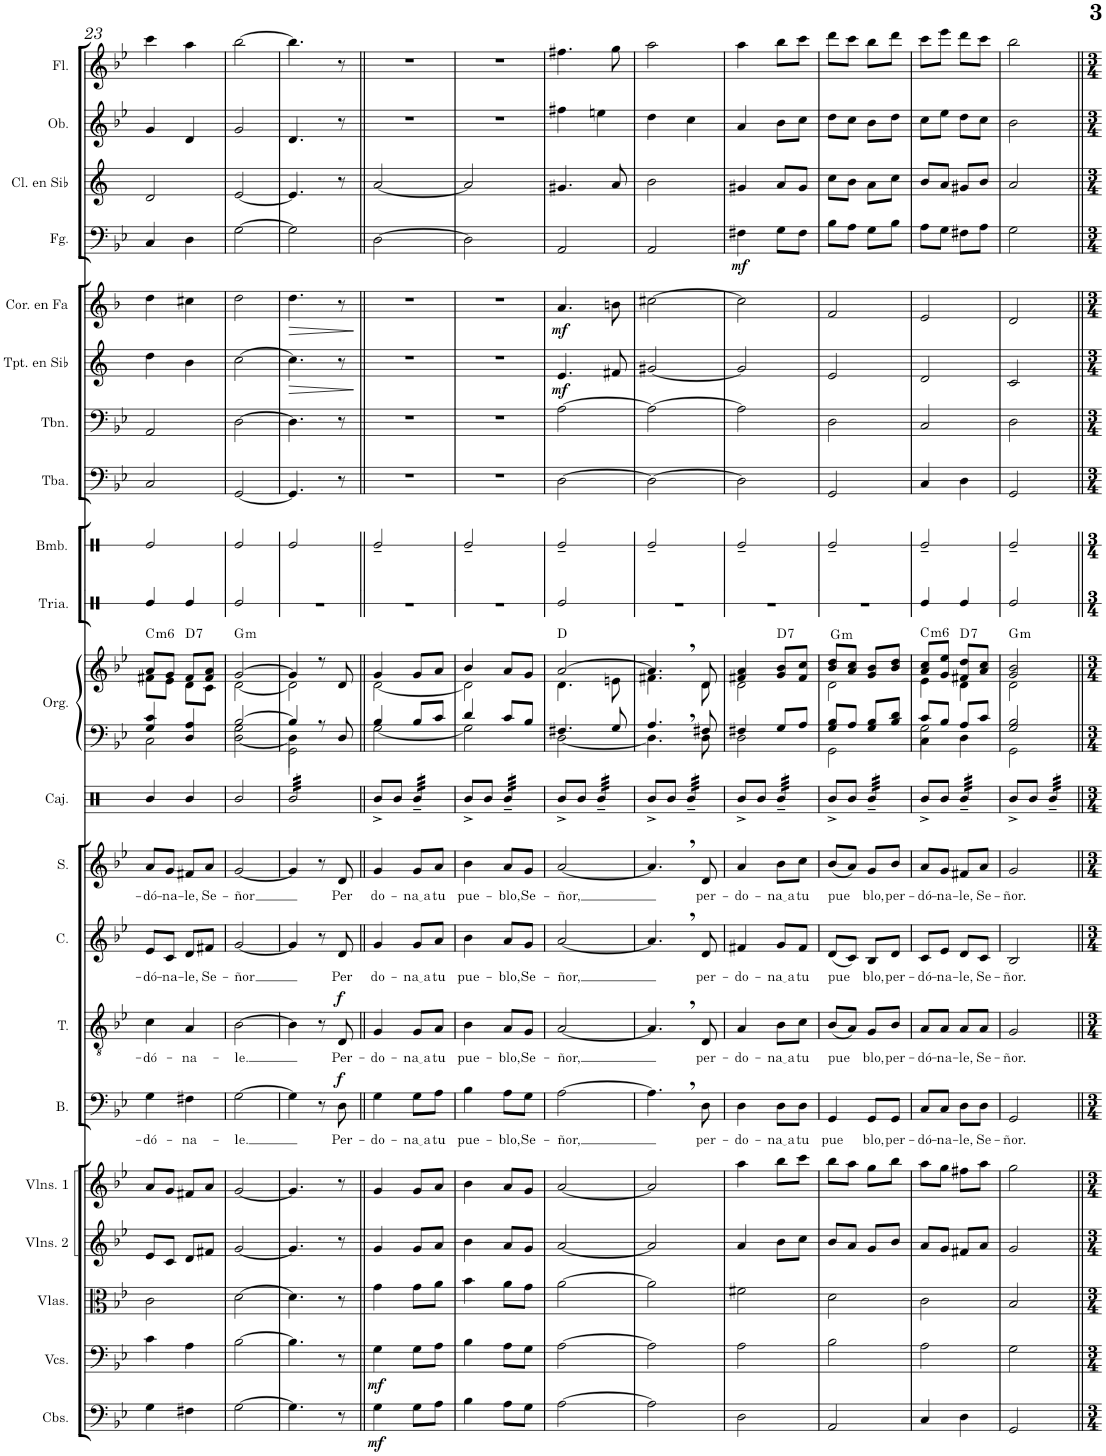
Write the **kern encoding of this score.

**kern	**dynam	**kern	**dynam	**kern	**kern	**kern	**kern	**text	**dynam	**kern	**text	**dynam	**kern	**text	**kern	**text	**kern	**kern	**kern	**harte	**kern	**kern	**kern	**kern	**kern	**dynam	**kern	**dynam	**kern	**dynam	**kern	**kern	**kern
*part21	*part21	*part20	*part20	*part19	*part18	*part17	*part16	*part16	*part16	*part15	*part15	*part15	*part14	*part14	*part13	*part13	*part12	*part11	*part11	*part11	*part10	*part9	*part8	*part7	*part6	*part6	*part5	*part5	*part4	*part4	*part3	*part2	*part1
*staff22	*staff22	*staff21	*staff21	*staff20	*staff19	*staff18	*staff17	*staff17	*staff17	*staff16	*staff16	*staff16	*staff15	*staff15	*staff14	*staff14	*staff13	*staff12	*staff11	*	*staff10	*staff9	*staff8	*staff7	*staff6	*staff6	*staff5	*staff5	*staff4	*staff4	*staff3	*staff2	*staff1
*I"Contrabajos	*	*I"Violonchelos	*	*I"Violas	*I"Violines 2	*I"Violines 1	*I"Bajo	*	*	*I"Tenor	*	*	*I"Contralto	*	*I"Soprano	*	*I"Caja clara	*I"Órgano	*	*	*I"Triángulo	*I"Bombo	*I"Tuba	*I"Trombón	*I"Trompeta en Sib	*	*I"Corno en Fa	*	*I"Fagot	*	*I"Clarinete en Sib	*I"Oboe	*I"Flauta
*I'Cbs.	*	*I'Vcs.	*	*I'Vlas.	*I'Vlns. 2	*I'Vlns. 1	*I'B.	*	*	*I'T.	*	*	*I'C.	*	*I'S.	*	*I'Caj.	*	*	*	*	*I'Bmb.	*I'Tba.	*I'Tbn.	*I'Tpt. en Sib	*	*I'Cor. en Fa	*	*I'Fg.	*	*I'Cl. en Sib	*I'Ob.	*I'Fl.
!!LO:PB:g=z
*clefF4	*	*clefF4	*	*clefC3	*clefG2	*clefG2	*clefF4	*	*	*clefGv2	*	*	*clefG2	*	*clefG2	*	*clefX	*clefF4	*clefG2	*	*clefX	*clefX	*clefF4	*clefF4	*clefG2	*	*clefG2	*	*clefF4	*	*clefG2	*clefG2	*clefG2
*Trd7c12	*	*	*	*	*	*	*	*	*	*	*	*	*	*	*	*	*	*	*	*	*	*	*	*	*Trd1c2	*	*Trd4c7	*	*	*	*Trd1c2	*	*
*k[b-e-]	*	*k[b-e-]	*	*k[b-e-]	*k[b-e-]	*k[b-e-]	*k[b-e-]	*	*	*k[b-e-]	*	*	*k[b-e-]	*	*k[b-e-]	*	*k[]	*k[b-e-]	*k[b-e-]	*	*k[]	*k[]	*k[b-e-]	*k[b-e-]	*k[]	*	*k[b-]	*	*k[b-e-]	*	*k[]	*k[b-e-]	*k[b-e-]
*M2/4	*	*M2/4	*	*M2/4	*M2/4	*M2/4	*M2/4	*	*	*M2/4	*	*	*M2/4	*	*M2/4	*	*M2/4	*M2/4	*M2/4	*	*M2/4	*M2/4	*M2/4	*M2/4	*M2/4	*	*M2/4	*	*M2/4	*	*M2/4	*M2/4	*M2/4
=23	=23	=23	=23	=23	=23	=23	=23	=23	=23	=23	=23	=23	=23	=23	=23	=23	=23	=23	=23	=23	=23	=23	=23	=23	=23	=23	=23	=23	=23	=23	=23	=23	=23
!	!	!	!	!	!	!	!	!LO:LY:b	!	!	!LO:LY:b	!	!	!LO:LY:b	!	!LO:LY:b	!	!	!	!LO:H:kt=m6	!	!	!	!	!	!	!	!	!	!	!	!	!
*	*	*	*	*	*	*	*	*	*	*	*	*	*	*	*	*	*	*^	*^	*	*	*	*	*	*	*	*	*	*	*	*	*	*
4G\	.	4c\	.	2c\	8e-/L	8a/L	4G\	-dó-	.	4c\	-dó-	.	8e-/L	-dó-	8a/L	-dó-	4R/	4G/ 4c/	2C\	8a/L	8f#X\L	C:min6	4Re/	2Re/	2C/	2AA/	4dd\	.	4dd\	.	4C/	.	2d/	4g/	4ccc\
!	!	!	!	!	!	!	!	!	!	!	!	!	!	!LO:LY:b	!	!LO:LY:b	!	!	!	!	!	!	!	!	!	!	!	!	!	!	!	!	!	!	!
.	.	.	.	.	8c/J	8g/J	.	.	.	.	.	.	8c/J	-na-	8g/J	-na-	.	.	.	8g/J	8e-\J	.	.	.	.	.	.	.	.	.	.	.	.	.	.
!	!	!	!	!	!	!	!	!LO:LY:b	!	!	!LO:LY:b	!	!	!LO:LY:b	!	!LO:LY:b	!	!	!	!	!	!LO:H:kt=7	!	!	!	!	!	!	!	!	!	!	!	!	!
4F#X\	.	4A\	.	.	8d/L	8f#X/L	4F#X\	-na-	.	4A/	-na-	.	8d/L	-le,	8f#X/L	-le,	4R/	4D/ 4A/	.	8f#/L	8d\L	D:7	4Re/	.	.	.	4b\	.	4cc#X\	.	4D\	.	.	4d/	4aa\
!	!	!	!	!	!	!	!	!	!	!	!	!	!	!LO:LY:b	!	!LO:LY:b	!	!	!	!	!	!	!	!	!	!	!	!	!	!	!	!	!	!	!
.	.	.	.	.	8f#X/J	8a/J	.	.	.	.	.	.	8f#X/J	Se-	8a/J	Se-	.	.	.	8f#/ 8a/J	8c\J	.	.	.	.	.	.	.	.	.	.	.	.	.	.
=24	=24	=24	=24	=24	=24	=24	=24	=24	=24	=24	=24	=24	=24	=24	=24	=24	=24	=24	=24	=24	=24	=24	=24	=24	=24	=24	=24	=24	=24	=24	=24	=24	=24	=24	=24
!	!	!	!	!	!	!	!	!LO:LY:b	!	!	!LO:LY:b	!	!	!LO:LY:b	!	!LO:LY:b	!	!	!	!	!	!LO:H:kt=m	!	!	!	!	!	!	!	!	!	!	!	!	!
[2G\	.	[2B-\	.	[2d\	[2g/	[2g/	[2G\	-le.	.	[2B-\	-le.	.	[2g/	-ñor	[2g/	-ñor	2R/	[2B-/	[2D\ 2G\	[2g/	[2d\	G:min	2Re/	2Re/	[2GG/	[2D\	[2cc\	.	2dd\	.	[2G\	.	[2e/	2g/	[2bb-\
=25	=25	=25	=25	=25	=25	=25	=25	=25	=25	=25	=25	=25	=25	=25	=25	=25	=25	=25	=25	=25	=25	=25	=25	=25	=25	=25	=25	=25	=25	=25	=25	=25	=25	=25	=25
*	*	*	*	*	*	*	*	*	*	*	*	*	*	*	*	*	*	*	*^	*	*	*	*	*	*	*	*	*	*	*	*	*	*	*	*
!	!	!	!	!	!	!	!	!	!	!	!	!	!	!	!	!	!	!	!	!	!	!	!	!	!	!	!	!	!LO:HP:b	!	!LO:HP:b	!	!	!	!	!
*	*	*	*	*	*	*	*	*	*	*	*	*	*	*	*	*	*tremolo	*	*	*	*	*	*	*	*	*	*	*	*	*	*	*	*	*	*	*
4.G\]	.	4.B-\]	.	4.d\]	4.g/]	4.g/]	4G\]	.	.	4B-\]	.	.	4g/]	.	4g/]	.	32R/LLL	4B-/]	4D\]	2GG\	4g/]	2d\]	.	2r	2Re/	4.GG/]	4.D\]	4.cc\]	>	4.dd\	>	2G\]	.	4.e/]	4.d/	4.bb-\]
.	.	.	.	.	.	.	.	.	.	.	.	.	.	.	.	.	32R/	.	.	.	.	.	.	.	.	.	.	.	.	.	.	.	.	.	.	.
.	.	.	.	.	.	.	.	.	.	.	.	.	.	.	.	.	32R/	.	.	.	.	.	.	.	.	.	.	.	.	.	.	.	.	.	.	.
.	.	.	.	.	.	.	.	.	.	.	.	.	.	.	.	.	32R/	.	.	.	.	.	.	.	.	.	.	.	.	.	.	.	.	.	.	.
.	.	.	.	.	.	.	.	.	.	.	.	.	.	.	.	.	32R/	.	.	.	.	.	.	.	.	.	.	.	.	.	.	.	.	.	.	.
.	.	.	.	.	.	.	.	.	.	.	.	.	.	.	.	.	32R/	.	.	.	.	.	.	.	.	.	.	.	.	.	.	.	.	.	.	.
.	.	.	.	.	.	.	.	.	.	.	.	.	.	.	.	.	32R/	.	.	.	.	.	.	.	.	.	.	.	.	.	.	.	.	.	.	.
.	.	.	.	.	.	.	.	.	.	.	.	.	.	.	.	.	32R/	.	.	.	.	.	.	.	.	.	.	.	.	.	.	.	.	.	.	.
.	.	.	.	.	.	.	8r	.	.	8r	.	.	8r	.	8r	.	32R/	8r	4ryy	.	8r	.	.	.	.	.	.	.	.	.	.	.	.	.	.	.
.	.	.	.	.	.	.	.	.	.	.	.	.	.	.	.	.	32R/	.	.	.	.	.	.	.	.	.	.	.	.	.	.	.	.	.	.	.
.	.	.	.	.	.	.	.	.	.	.	.	.	.	.	.	.	32R/	.	.	.	.	.	.	.	.	.	.	.	.	.	.	.	.	.	.	.
.	.	.	.	.	.	.	.	.	.	.	.	.	.	.	.	.	32R/	.	.	.	.	.	.	.	.	.	.	.	.	.	.	.	.	.	.	.
!	!	!	!	!	!	!	!	!LO:LY:b	!LO:DY:a	!	!LO:LY:b	!LO:DY:a	!	!LO:LY:b	!	!LO:LY:b	!	!	!	!	!	!	!	!	!	!	!	!	!	!	!	!	!	!	!	!
8r	.	8r	.	8r	8r	8r	8D\	Per-	f	8D/	Per-	f	8d/	Per	8d/	Per	32R/	8D/	.	.	8d/	.	.	.	.	8r	8r	8r	.	8r	.	.	.	8r	8r	8r
.	.	.	.	.	.	.	.	.	.	.	.	.	.	.	.	.	32R/	.	.	.	.	.	.	.	.	.	.	.	.	.	.	.	.	.	.	.
.	.	.	.	.	.	.	.	.	.	.	.	.	.	.	.	.	32R/	.	.	.	.	.	.	.	.	.	.	.	.	.	.	.	.	.	.	.
.	.	.	.	.	.	.	.	.	.	.	.	.	.	.	.	.	32R/JJJ	.	.	.	.	.	.	.	.	.	.	.	.	.	.	.	.	.	.	.
*	*	*	*	*	*	*	*	*	*	*	*	*	*	*	*	*	*	*v	*v	*v	*	*	*	*	*	*	*	*	*	*	*	*	*	*	*	*
*	*	*	*	*	*	*	*	*	*	*	*	*	*	*	*	*	*	*	*v	*v	*	*	*	*	*	*	*	*	*	*	*	*	*	*
.	.	.	.	.	.	.	.	.	.	.	.	.	.	.	.	.	.	.	.	.	.	.	.	.	.	]	.	]	.	.	.	.	.
=26||	=26||	=26||	=26||	=26||	=26||	=26||	=26||	=26||	=26||	=26||	=26||	=26||	=26||	=26||	=26||	=26||	=26||	=26||	=26||	=26||	=26||	=26||	=26||	=26||	=26||	=26||	=26||	=26||	=26||	=26||	=26||	=26||	=26||
!	!LO:DY:b	!	!LO:DY:b	!	!	!	!	!LO:LY:b	!	!	!LO:LY:b	!	!	!LO:LY:b	!	!LO:LY:b	!	!	!	!	!	!	!	!	!	!	!	!	!	!	!	!	!
*	*	*	*	*	*	*	*	*	*	*	*	*	*	*	*	*	*	*^	*^	*	*	*	*	*	*	*	*	*	*	*	*	*	*
4G\	mf	4G\	mf	4g\	4g/	4g/	4G\	-do-	.	4G/	-do-	.	4g/	-do-	4g/	-do-	8R^/L	4B-/	[2G\	4g/	[2d\	.	2r	2Re~/	2r	2r	2r	.	2r	.	[2D\	.	[2a/	2r	2r
.	.	.	.	.	.	.	.	.	.	.	.	.	.	.	.	.	8R/J	.	.	.	.	.	.	.	.	.	.	.	.	.	.	.	.	.	.
!	!	!	!	!	!	!	!	!LO:LY:b	!	!	!LO:LY:b	!	!	!LO:LY:b	!	!LO:LY:b	!	!	!	!	!	!	!	!	!	!	!	!	!	!	!	!	!	!	!
8G\L	.	8G\L	.	8g\L	8g/L	8g/L	8G\L	na a	.	8G/L	na a	.	8g/L	na a	8g/L	na a	32R~/LLL	8B-/L	.	8g/L	.	.	.	.	.	.	.	.	.	.	.	.	.	.	.
.	.	.	.	.	.	.	.	.	.	.	.	.	.	.	.	.	32R~/	.	.	.	.	.	.	.	.	.	.	.	.	.	.	.	.	.	.
.	.	.	.	.	.	.	.	.	.	.	.	.	.	.	.	.	32R~/	.	.	.	.	.	.	.	.	.	.	.	.	.	.	.	.	.	.
.	.	.	.	.	.	.	.	.	.	.	.	.	.	.	.	.	32R~/	.	.	.	.	.	.	.	.	.	.	.	.	.	.	.	.	.	.
!	!	!	!	!	!	!	!	!LO:LY:b	!	!	!LO:LY:b	!	!	!LO:LY:b	!	!LO:LY:b	!	!	!	!	!	!	!	!	!	!	!	!	!	!	!	!	!	!	!
8A\J	.	8A\J	.	8a\J	8a/J	8a/J	8A\J	tu	.	8A/J	tu	.	8a/J	tu	8a/J	tu	32R~/	8c/J	.	8a/J	.	.	.	.	.	.	.	.	.	.	.	.	.	.	.
.	.	.	.	.	.	.	.	.	.	.	.	.	.	.	.	.	32R~/	.	.	.	.	.	.	.	.	.	.	.	.	.	.	.	.	.	.
.	.	.	.	.	.	.	.	.	.	.	.	.	.	.	.	.	32R~/	.	.	.	.	.	.	.	.	.	.	.	.	.	.	.	.	.	.
.	.	.	.	.	.	.	.	.	.	.	.	.	.	.	.	.	32R~/JJJ	.	.	.	.	.	.	.	.	.	.	.	.	.	.	.	.	.	.
=27	=27	=27	=27	=27	=27	=27	=27	=27	=27	=27	=27	=27	=27	=27	=27	=27	=27	=27	=27	=27	=27	=27	=27	=27	=27	=27	=27	=27	=27	=27	=27	=27	=27	=27	=27
!	!	!	!	!	!	!	!	!LO:LY:b	!	!	!LO:LY:b	!	!	!LO:LY:b	!	!LO:LY:b	!	!	!	!	!	!	!	!	!	!	!	!	!	!	!	!	!	!	!
4B-\	.	4B-\	.	4b-\	4b-\	4b-\	4B-\	pue-	.	4B-\	pue-	.	4b-\	pue-	4b-\	pue-	8R^/L	4d/	2G\]	4b-/	2d\]	.	2r	2Re~/	2r	2r	2r	.	2r	.	2D\]	.	2a/]	2r	2r
.	.	.	.	.	.	.	.	.	.	.	.	.	.	.	.	.	8R/J	.	.	.	.	.	.	.	.	.	.	.	.	.	.	.	.	.	.
!	!	!	!	!	!	!	!	!LO:LY:b	!	!	!LO:LY:b	!	!	!LO:LY:b	!	!LO:LY:b	!	!	!	!	!	!	!	!	!	!	!	!	!	!	!	!	!	!	!
8A\L	.	8A\L	.	8a\L	8a/L	8a/L	8A\L	-blo,	.	8A/L	-blo,	.	8a/L	-blo,	8a/L	-blo,	32R~/LLL	8c/L	.	8a/L	.	.	.	.	.	.	.	.	.	.	.	.	.	.	.
.	.	.	.	.	.	.	.	.	.	.	.	.	.	.	.	.	32R~/	.	.	.	.	.	.	.	.	.	.	.	.	.	.	.	.	.	.
.	.	.	.	.	.	.	.	.	.	.	.	.	.	.	.	.	32R~/	.	.	.	.	.	.	.	.	.	.	.	.	.	.	.	.	.	.
.	.	.	.	.	.	.	.	.	.	.	.	.	.	.	.	.	32R~/	.	.	.	.	.	.	.	.	.	.	.	.	.	.	.	.	.	.
!	!	!	!	!	!	!	!	!LO:LY:b	!	!	!LO:LY:b	!	!	!LO:LY:b	!	!LO:LY:b	!	!	!	!	!	!	!	!	!	!	!	!	!	!	!	!	!	!	!
8G\J	.	8G\J	.	8g\J	8g/J	8g/J	8G\J	Se-	.	8G/J	Se-	.	8g/J	Se-	8g/J	Se-	32R~/	8B-/J	.	8g/J	.	.	.	.	.	.	.	.	.	.	.	.	.	.	.
.	.	.	.	.	.	.	.	.	.	.	.	.	.	.	.	.	32R~/	.	.	.	.	.	.	.	.	.	.	.	.	.	.	.	.	.	.
.	.	.	.	.	.	.	.	.	.	.	.	.	.	.	.	.	32R~/	.	.	.	.	.	.	.	.	.	.	.	.	.	.	.	.	.	.
.	.	.	.	.	.	.	.	.	.	.	.	.	.	.	.	.	32R~/JJJ	.	.	.	.	.	.	.	.	.	.	.	.	.	.	.	.	.	.
=28	=28	=28	=28	=28	=28	=28	=28	=28	=28	=28	=28	=28	=28	=28	=28	=28	=28	=28	=28	=28	=28	=28	=28	=28	=28	=28	=28	=28	=28	=28	=28	=28	=28	=28	=28
!	!	!	!	!	!	!	!	!LO:LY:b	!	!	!LO:LY:b	!	!	!LO:LY:b	!	!LO:LY:b	!	!	!	!	!	!	!	!	!	!	!	!LO:DY:b	!	!LO:DY:b	!	!	!	!	!
[2A\	.	[2A\	.	[2a\	[2a/	[2a/	[2A\	-ñor,	.	[2A/	-ñor,	.	[2a/	-ñor,	[2a/	-ñor,	8R^/L	4.F#X/	[2D\	[2a/	4.d\	D:maj	2Re/	2Re~/	[2D\	[2A\	4.e/	mf	4.a/	mf	2AA/	.	4.g#X/	4ff#X\	4.ff#X\
.	.	.	.	.	.	.	.	.	.	.	.	.	.	.	.	.	8R/J	.	.	.	.	.	.	.	.	.	.	.	.	.	.	.	.	.	.
.	.	.	.	.	.	.	.	.	.	.	.	.	.	.	.	.	32R~/LLL	.	.	.	.	.	.	.	.	.	.	.	.	.	.	.	.	4een\	.
.	.	.	.	.	.	.	.	.	.	.	.	.	.	.	.	.	32R~/	.	.	.	.	.	.	.	.	.	.	.	.	.	.	.	.	.	.
.	.	.	.	.	.	.	.	.	.	.	.	.	.	.	.	.	32R~/	.	.	.	.	.	.	.	.	.	.	.	.	.	.	.	.	.	.
.	.	.	.	.	.	.	.	.	.	.	.	.	.	.	.	.	32R~/	.	.	.	.	.	.	.	.	.	.	.	.	.	.	.	.	.	.
.	.	.	.	.	.	.	.	.	.	.	.	.	.	.	.	.	32R~/	8G/	.	.	8en\	.	.	.	.	.	8f#X/	.	8bn\	.	.	.	8a/	.	8gg\
.	.	.	.	.	.	.	.	.	.	.	.	.	.	.	.	.	32R~/	.	.	.	.	.	.	.	.	.	.	.	.	.	.	.	.	.	.
.	.	.	.	.	.	.	.	.	.	.	.	.	.	.	.	.	32R~/	.	.	.	.	.	.	.	.	.	.	.	.	.	.	.	.	.	.
.	.	.	.	.	.	.	.	.	.	.	.	.	.	.	.	.	32R~/JJJ	.	.	.	.	.	.	.	.	.	.	.	.	.	.	.	.	.	.
=29	=29	=29	=29	=29	=29	=29	=29	=29	=29	=29	=29	=29	=29	=29	=29	=29	=29	=29	=29	=29	=29	=29	=29	=29	=29	=29	=29	=29	=29	=29	=29	=29	=29	=29	=29
2A\]	.	2A\]	.	2a\]	2a/]	2a/]	4.A,\]	.	.	4.A,/]	.	.	4.a,/]	.	4.a,/]	.	8R^/L	4.A,/	4.D\]	4.a,/]	4.f#X\	.	2r	2Re~/	2D\_	2A\_	[2g#X/	.	[2cc#X\	.	2AA/	.	2b\	4dd\	2aa\
.	.	.	.	.	.	.	.	.	.	.	.	.	.	.	.	.	8R/J	.	.	.	.	.	.	.	.	.	.	.	.	.	.	.	.	.	.
.	.	.	.	.	.	.	.	.	.	.	.	.	.	.	.	.	32R~/LLL	.	.	.	.	.	.	.	.	.	.	.	.	.	.	.	.	4cc\	.
.	.	.	.	.	.	.	.	.	.	.	.	.	.	.	.	.	32R~/	.	.	.	.	.	.	.	.	.	.	.	.	.	.	.	.	.	.
.	.	.	.	.	.	.	.	.	.	.	.	.	.	.	.	.	32R~/	.	.	.	.	.	.	.	.	.	.	.	.	.	.	.	.	.	.
.	.	.	.	.	.	.	.	.	.	.	.	.	.	.	.	.	32R~/	.	.	.	.	.	.	.	.	.	.	.	.	.	.	.	.	.	.
!	!	!	!	!	!	!	!	!LO:LY:b	!	!	!LO:LY:b	!	!	!LO:LY:b	!	!LO:LY:b	!	!	!	!	!	!	!	!	!	!	!	!	!	!	!	!	!	!	!
.	.	.	.	.	.	.	8D\	per-	.	8D/	per-	.	8d/	per-	8d/	per-	32R~/	8F#X/	8D\	8d/	8d\	.	.	.	.	.	.	.	.	.	.	.	.	.	.
.	.	.	.	.	.	.	.	.	.	.	.	.	.	.	.	.	32R~/	.	.	.	.	.	.	.	.	.	.	.	.	.	.	.	.	.	.
.	.	.	.	.	.	.	.	.	.	.	.	.	.	.	.	.	32R~/	.	.	.	.	.	.	.	.	.	.	.	.	.	.	.	.	.	.
.	.	.	.	.	.	.	.	.	.	.	.	.	.	.	.	.	32R~/JJJ	.	.	.	.	.	.	.	.	.	.	.	.	.	.	.	.	.	.
=30	=30	=30	=30	=30	=30	=30	=30	=30	=30	=30	=30	=30	=30	=30	=30	=30	=30	=30	=30	=30	=30	=30	=30	=30	=30	=30	=30	=30	=30	=30	=30	=30	=30	=30	=30
!	!	!	!	!	!	!	!	!LO:LY:b	!	!	!LO:LY:b	!	!	!LO:LY:b	!	!LO:LY:b	!	!	!	!	!	!	!	!	!	!	!	!	!	!	!	!LO:DY:b	!	!	!
2D\	.	2A\	.	2f#X\	4a/	4aa\	4D\	-do-	.	4A/	-do-	.	4f#X/	-do-	4a/	-do-	8R^/L	4F#X/	2D\	4f#X/ 4a/	2d\	.	2r	2Re~/	2D\]	2A\]	2g#/]	.	2cc#\]	.	4F#X\	mf	4g#X/	4a/	4aa\
.	.	.	.	.	.	.	.	.	.	.	.	.	.	.	.	.	8R/J	.	.	.	.	.	.	.	.	.	.	.	.	.	.	.	.	.	.
!	!	!	!	!	!	!	!	!LO:LY:b	!	!	!LO:LY:b	!	!	!LO:LY:b	!	!LO:LY:b	!	!	!	!	!	!LO:H:kt=7	!	!	!	!	!	!	!	!	!	!	!	!	!
.	.	.	.	.	8b-\L	8bb-\L	8D\L	na a	.	8B-\L	na a	.	8g/L	na a	8b-\L	na a	32R~/LLL	8G/L	.	8g/ 8b-/L	.	D:7	.	.	.	.	.	.	.	.	8G\L	.	8a/L	8b-\L	8bb-\L
.	.	.	.	.	.	.	.	.	.	.	.	.	.	.	.	.	32R~/	.	.	.	.	.	.	.	.	.	.	.	.	.	.	.	.	.	.
.	.	.	.	.	.	.	.	.	.	.	.	.	.	.	.	.	32R~/	.	.	.	.	.	.	.	.	.	.	.	.	.	.	.	.	.	.
.	.	.	.	.	.	.	.	.	.	.	.	.	.	.	.	.	32R~/	.	.	.	.	.	.	.	.	.	.	.	.	.	.	.	.	.	.
!	!	!	!	!	!	!	!	!LO:LY:b	!	!	!LO:LY:b	!	!	!LO:LY:b	!	!LO:LY:b	!	!	!	!	!	!	!	!	!	!	!	!	!	!	!	!	!	!	!
.	.	.	.	.	8cc\J	8ccc\J	8D\J	tu	.	8c\J	tu	.	8f#/J	tu	8cc\J	tu	32R~/	8A/J	.	8f#/ 8cc/J	.	.	.	.	.	.	.	.	.	.	8F#\J	.	8g#/J	8cc\J	8ccc\J
.	.	.	.	.	.	.	.	.	.	.	.	.	.	.	.	.	32R~/	.	.	.	.	.	.	.	.	.	.	.	.	.	.	.	.	.	.
.	.	.	.	.	.	.	.	.	.	.	.	.	.	.	.	.	32R~/	.	.	.	.	.	.	.	.	.	.	.	.	.	.	.	.	.	.
.	.	.	.	.	.	.	.	.	.	.	.	.	.	.	.	.	32R~/JJJ	.	.	.	.	.	.	.	.	.	.	.	.	.	.	.	.	.	.
=31	=31	=31	=31	=31	=31	=31	=31	=31	=31	=31	=31	=31	=31	=31	=31	=31	=31	=31	=31	=31	=31	=31	=31	=31	=31	=31	=31	=31	=31	=31	=31	=31	=31	=31	=31
!	!	!	!	!	!	!	!	!LO:LY:b	!	!	!LO:LY:b	!	!	!LO:LY:b	!	!LO:LY:b	!	!	!	!	!	!LO:H:kt=m	!	!	!	!	!	!	!	!	!	!	!	!	!
2AA/	.	2B-\	.	2d\	8b-/L	8bb-\L	4GG/	pue	.	(8B-/L	pue	.	(8d/L	pue	(8b-/L	pue	8R^/L	8G/ 8B-/L	2GG\	8b-/ 8dd/L	2d\	G:min	2r	2Re~/	2GG/	2D\	2e/	.	2f/	.	8B-\L	.	8cc\L	8dd\L	8ddd\L
.	.	.	.	.	8a/J	8aa\J	.	.	.	8A/J)	.	.	8c/J)	.	8a/J)	.	8R/J	8A/J	.	8a/ 8cc/J	.	.	.	.	.	.	.	.	.	.	8A\J	.	8b\J	8cc\J	8ccc\J
!	!	!	!	!	!	!	!	!LO:LY:b	!	!	!LO:LY:b	!	!	!LO:LY:b	!	!LO:LY:b	!	!	!	!	!	!	!	!	!	!	!	!	!	!	!	!	!	!	!
.	.	.	.	.	8g/L	8gg\L	8GG/L	blo,	.	8G/L	blo,	.	8B-/L	blo,	8g/L	blo,	32R~/LLL	8G/ 8B-/L	.	8g/ 8b-/L	.	.	.	.	.	.	.	.	.	.	8G\L	.	8a\L	8b-\L	8bb-\L
.	.	.	.	.	.	.	.	.	.	.	.	.	.	.	.	.	32R~/	.	.	.	.	.	.	.	.	.	.	.	.	.	.	.	.	.	.
.	.	.	.	.	.	.	.	.	.	.	.	.	.	.	.	.	32R~/	.	.	.	.	.	.	.	.	.	.	.	.	.	.	.	.	.	.
.	.	.	.	.	.	.	.	.	.	.	.	.	.	.	.	.	32R~/	.	.	.	.	.	.	.	.	.	.	.	.	.	.	.	.	.	.
!	!	!	!	!	!	!	!	!LO:LY:b	!	!	!LO:LY:b	!	!	!LO:LY:b	!	!LO:LY:b	!	!	!	!	!	!	!	!	!	!	!	!	!	!	!	!	!	!	!
.	.	.	.	.	8b-/J	8bb-\J	8GG/J	per-	.	8B-/J	per-	.	8d/J	per-	8b-/J	per-	32R~/	8B-/ 8d/J	.	8b-/ 8dd/J	.	.	.	.	.	.	.	.	.	.	8B-\J	.	8cc\J	8dd\J	8ddd\J
.	.	.	.	.	.	.	.	.	.	.	.	.	.	.	.	.	32R~/	.	.	.	.	.	.	.	.	.	.	.	.	.	.	.	.	.	.
.	.	.	.	.	.	.	.	.	.	.	.	.	.	.	.	.	32R~/	.	.	.	.	.	.	.	.	.	.	.	.	.	.	.	.	.	.
.	.	.	.	.	.	.	.	.	.	.	.	.	.	.	.	.	32R~/JJJ	.	.	.	.	.	.	.	.	.	.	.	.	.	.	.	.	.	.
*	*	*	*	*	*	*	*	*	*	*	*	*	*	*	*	*	*	*v	*v	*	*	*	*	*	*	*	*	*	*	*	*	*	*	*	*
=32	=32	=32	=32	=32	=32	=32	=32	=32	=32	=32	=32	=32	=32	=32	=32	=32	=32	=32	=32	=32	=32	=32	=32	=32	=32	=32	=32	=32	=32	=32	=32	=32	=32	=32
!	!	!	!	!	!	!	!	!LO:LY:b	!	!	!LO:LY:b	!	!	!LO:LY:b	!	!LO:LY:b	!	!	!	!	!LO:H:kt=m6	!	!	!	!	!	!	!	!	!	!	!	!	!
*	*	*	*	*	*	*	*	*	*	*	*	*	*	*	*	*	*	*^	*	*	*	*	*	*	*	*	*	*	*	*	*	*	*	*
*	*	*	*	*	*	*	*	*	*	*	*	*	*	*	*	*	*	*	*^	*	*	*	*	*	*	*	*	*	*	*	*	*	*	*	*
4C/	.	2A\	.	2c\	8a/L	8aa\L	8C/L	-dó-	.	8A/L	-dó-	.	8c/L	-dó-	8a/L	-dó-	8R^/L	8c/L	4C\	2G\	8a/ 8cc/L	4e-\	C:min6	4Re/	2Re~/	4C/	2C/	2d/	.	2e/	.	8A\L	.	8b/L	8cc\L	8ccc\L
!	!	!	!	!	!	!	!	!LO:LY:b	!	!	!LO:LY:b	!	!	!LO:LY:b	!	!LO:LY:b	!	!	!	!	!	!	!	!	!	!	!	!	!	!	!	!	!	!	!	!
.	.	.	.	.	8g/J	8gg\J	8C/J	-na-	.	8A/J	-na-	.	8e-/J	-na-	8g/J	-na-	8R/J	8B-/J	.	.	8g/ 8ee-/J	.	.	.	.	.	.	.	.	.	.	8G\J	.	8a/J	8ee-\J	8eee-\J
!	!	!	!	!	!	!	!	!LO:LY:b	!	!	!LO:LY:b	!	!	!LO:LY:b	!	!LO:LY:b	!	!	!	!	!	!	!LO:H:kt=7	!	!	!	!	!	!	!	!	!	!	!	!	!
4D\	.	.	.	.	8f#X/L	8ff#X\L	8D\L	-le,	.	8A/L	-le,	.	8d/L	-le,	8f#X/L	-le,	32R~/LLL	8A/L	4D\	.	8f#X/ 8dd/L	4d\	D:7	4Re/	.	4D\	.	.	.	.	.	8F#X\L	.	8g#X/L	8dd\L	8ddd\L
.	.	.	.	.	.	.	.	.	.	.	.	.	.	.	.	.	32R~/	.	.	.	.	.	.	.	.	.	.	.	.	.	.	.	.	.	.	.
.	.	.	.	.	.	.	.	.	.	.	.	.	.	.	.	.	32R~/	.	.	.	.	.	.	.	.	.	.	.	.	.	.	.	.	.	.	.
.	.	.	.	.	.	.	.	.	.	.	.	.	.	.	.	.	32R~/	.	.	.	.	.	.	.	.	.	.	.	.	.	.	.	.	.	.	.
!	!	!	!	!	!	!	!	!LO:LY:b	!	!	!LO:LY:b	!	!	!LO:LY:b	!	!LO:LY:b	!	!	!	!	!	!	!	!	!	!	!	!	!	!	!	!	!	!	!	!
.	.	.	.	.	8a/J	8aa\J	8D\J	Se-	.	8A/J	Se-	.	8c/J	Se-	8a/J	Se-	32R~/	8c/J	.	.	8a/ 8cc/J	.	.	.	.	.	.	.	.	.	.	8A\J	.	8b/J	8cc\J	8ccc\J
.	.	.	.	.	.	.	.	.	.	.	.	.	.	.	.	.	32R~/	.	.	.	.	.	.	.	.	.	.	.	.	.	.	.	.	.	.	.
.	.	.	.	.	.	.	.	.	.	.	.	.	.	.	.	.	32R~/	.	.	.	.	.	.	.	.	.	.	.	.	.	.	.	.	.	.	.
.	.	.	.	.	.	.	.	.	.	.	.	.	.	.	.	.	32R~/JJJ	.	.	.	.	.	.	.	.	.	.	.	.	.	.	.	.	.	.	.
*	*	*	*	*	*	*	*	*	*	*	*	*	*	*	*	*	*	*v	*v	*v	*	*	*	*	*	*	*	*	*	*	*	*	*	*	*	*
=33	=33	=33	=33	=33	=33	=33	=33	=33	=33	=33	=33	=33	=33	=33	=33	=33	=33	=33	=33	=33	=33	=33	=33	=33	=33	=33	=33	=33	=33	=33	=33	=33	=33	=33
!	!	!	!	!	!	!	!	!LO:LY:b	!	!	!LO:LY:b	!	!	!LO:LY:b	!	!LO:LY:b	!	!	!	!	!LO:H:kt=m	!	!	!	!	!	!	!	!	!	!	!	!	!
*	*	*	*	*	*	*	*	*	*	*	*	*	*	*	*	*	*	*^	*	*	*	*	*	*	*	*	*	*	*	*	*	*	*	*
2GG/	.	2G\	.	2B-/	2g/	2gg\	2GG/	-ñor.	.	2G/	-ñor.	.	2B-/	-ñor.	2g/	-ñor.	8R^/L	2G/ 2B-/	2GG\	2g/ 2b-/	2d\	G:min	2Re/	2Re~/	2GG/	2D\	2c/	.	2d/	.	2G\	.	2a/	2b-\	2bb-\
.	.	.	.	.	.	.	.	.	.	.	.	.	.	.	.	.	8R/J	.	.	.	.	.	.	.	.	.	.	.	.	.	.	.	.	.	.
.	.	.	.	.	.	.	.	.	.	.	.	.	.	.	.	.	32R~/LLL	.	.	.	.	.	.	.	.	.	.	.	.	.	.	.	.	.	.
.	.	.	.	.	.	.	.	.	.	.	.	.	.	.	.	.	32R~/	.	.	.	.	.	.	.	.	.	.	.	.	.	.	.	.	.	.
.	.	.	.	.	.	.	.	.	.	.	.	.	.	.	.	.	32R~/	.	.	.	.	.	.	.	.	.	.	.	.	.	.	.	.	.	.
.	.	.	.	.	.	.	.	.	.	.	.	.	.	.	.	.	32R~/	.	.	.	.	.	.	.	.	.	.	.	.	.	.	.	.	.	.
.	.	.	.	.	.	.	.	.	.	.	.	.	.	.	.	.	32R~/	.	.	.	.	.	.	.	.	.	.	.	.	.	.	.	.	.	.
.	.	.	.	.	.	.	.	.	.	.	.	.	.	.	.	.	32R~/	.	.	.	.	.	.	.	.	.	.	.	.	.	.	.	.	.	.
.	.	.	.	.	.	.	.	.	.	.	.	.	.	.	.	.	32R~/	.	.	.	.	.	.	.	.	.	.	.	.	.	.	.	.	.	.
.	.	.	.	.	.	.	.	.	.	.	.	.	.	.	.	.	32R~/JJJ	.	.	.	.	.	.	.	.	.	.	.	.	.	.	.	.	.	.
*	*	*	*	*	*	*	*	*	*	*	*	*	*	*	*	*	*Xtremolo	*	*	*	*	*	*	*	*	*	*	*	*	*	*	*	*	*	*
*	*	*	*	*	*	*	*	*	*	*	*	*	*	*	*	*	*	*v	*v	*	*	*	*	*	*	*	*	*	*	*	*	*	*	*	*
*	*	*	*	*	*	*	*	*	*	*	*	*	*	*	*	*	*	*	*v	*v	*	*	*	*	*	*	*	*	*	*	*	*	*	*
=||	=||	=||	=||	=||	=||	=||	=||	=||	=||	=||	=||	=||	=||	=||	=||	=||	=||	=||	=||	=||	=||	=||	=||	=||	=||	=||	=||	=||	=||	=||	=||	=||	=||
*-	*-	*-	*-	*-	*-	*-	*-	*-	*-	*-	*-	*-	*-	*-	*-	*-	*-	*-	*-	*-	*-	*-	*-	*-	*-	*-	*-	*-	*-	*-	*-	*-	*-
